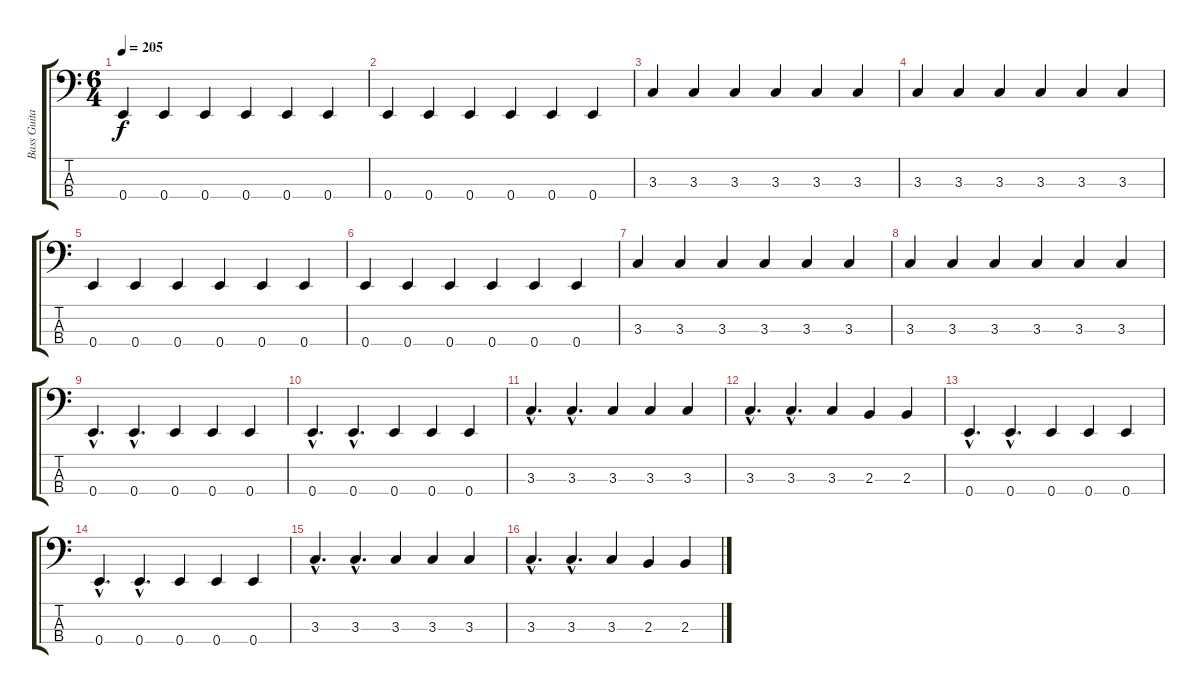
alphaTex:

\track ("Bass Guitar" "Bass Guita") {instrument electricbassfinger}
\staff {score tabs}
\tuning (G2 D2 A1 E1) {hide}
\ts (6 4)
\tempo 205
\clef f4
\ks c
0.4.4{dy f} 0.4.4 0.4.4 0.4.4 0.4.4 0.4.4 |
0.4.4 0.4.4 0.4.4 0.4.4 0.4.4 0.4.4 |
3.3.4 3.3.4 3.3.4 3.3.4 3.3.4 3.3.4 |
3.3.4 3.3.4 3.3.4 3.3.4 3.3.4 3.3.4 |
0.4.4 0.4.4 0.4.4 0.4.4 0.4.4 0.4.4 |
0.4.4 0.4.4 0.4.4 0.4.4 0.4.4 0.4.4 |
3.3.4 3.3.4 3.3.4 3.3.4 3.3.4 3.3.4 |
3.3.4 3.3.4 3.3.4 3.3.4 3.3.4 3.3.4 |
0.4{hac}.4{d} 0.4{hac}.4{d} 0.4.4 0.4.4 0.4.4 |
0.4{hac}.4{d} 0.4{hac}.4{d} 0.4.4 0.4.4 0.4.4 |
3.3{hac}.4{d} 3.3{hac}.4{d} 3.3.4 3.3.4 3.3.4 |
3.3{hac}.4{d} 3.3{hac}.4{d} 3.3.4 2.3.4 2.3.4 |
0.4{hac}.4{d} 0.4{hac}.4{d} 0.4.4 0.4.4 0.4.4 |
0.4{hac}.4{d} 0.4{hac}.4{d} 0.4.4 0.4.4 0.4.4 |
3.3{hac}.4{d} 3.3{hac}.4{d} 3.3.4 3.3.4 3.3.4 |
3.3{hac}.4{d} 3.3{hac}.4{d} 3.3.4 2.3.4 2.3.4
